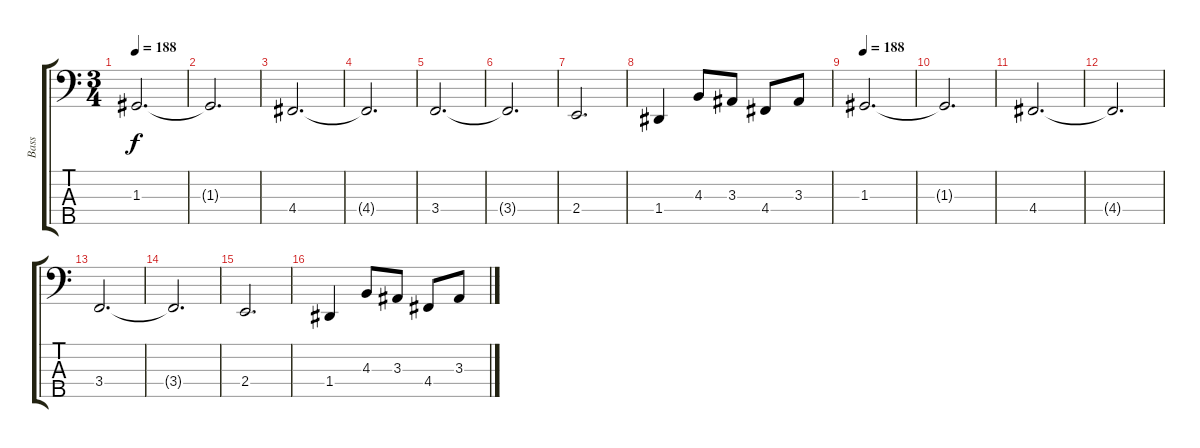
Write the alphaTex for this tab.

\track ("Bass" "Bass") {instrument electricbassfinger}
\staff {score tabs}
\tuning (F2 C2 G1 D1 A0) {hide}
\ts (3 4)
\tempo 188
\clef f4
\ks c
1.3.2{d dy f} |
1.3{t}.2{d} |
4.4.2{d} |
4.4{t}.2{d} |
3.4.2{d} |
3.4{t}.2{d} |
2.4.2{d} |
1.4.4 4.3.8 3.3.8 4.4.8 3.3.8 |
\tempo 188
1.3.2{d} |
1.3{t}.2{d} |
4.4.2{d} |
4.4{t}.2{d} |
3.4.2{d} |
3.4{t}.2{d} |
2.4.2{d} |
1.4.4 4.3.8 3.3.8 4.4.8 3.3.8
